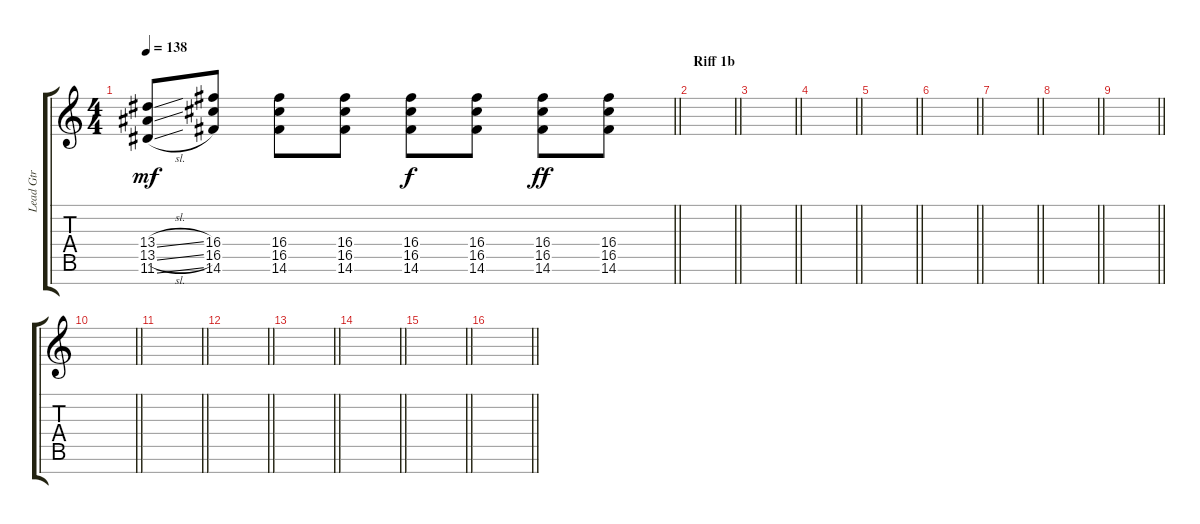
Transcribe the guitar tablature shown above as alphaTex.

\track ("Lead Gtr" "Lead Gtr") {instrument overdrivenguitar}
\staff {score tabs}
\tuning (E4 B3 G3 D3 A2 E2 B1) {hide}
\ts (4 4)
\tempo 138
\clef g2
\barLineRight lightlight
\ks c
(13.4{sl} 13.5{sl} 11.6{sl}).8{dy mf} (16.4 16.5 14.6).8 (16.4 16.5 14.6).8 (16.4 16.5 14.6).8 (16.4 16.5 14.6).8{dy f} (16.4 16.5 14.6).8 (16.4 16.5 14.6).8{dy ff} (16.4 16.5 14.6).8 |
\section ("" "Riff 1b")
\barLineRight lightlight
|
\barLineRight lightlight
|
\barLineRight lightlight
|
\barLineRight lightlight
|
\barLineRight lightlight
|
\barLineRight lightlight
|
\barLineRight lightlight
|
\barLineRight lightlight
|
\barLineRight lightlight
|
\barLineRight lightlight
|
\barLineRight lightlight
|
\barLineRight lightlight
|
\barLineRight lightlight
|
\barLineRight lightlight
|
\barLineRight lightlight
